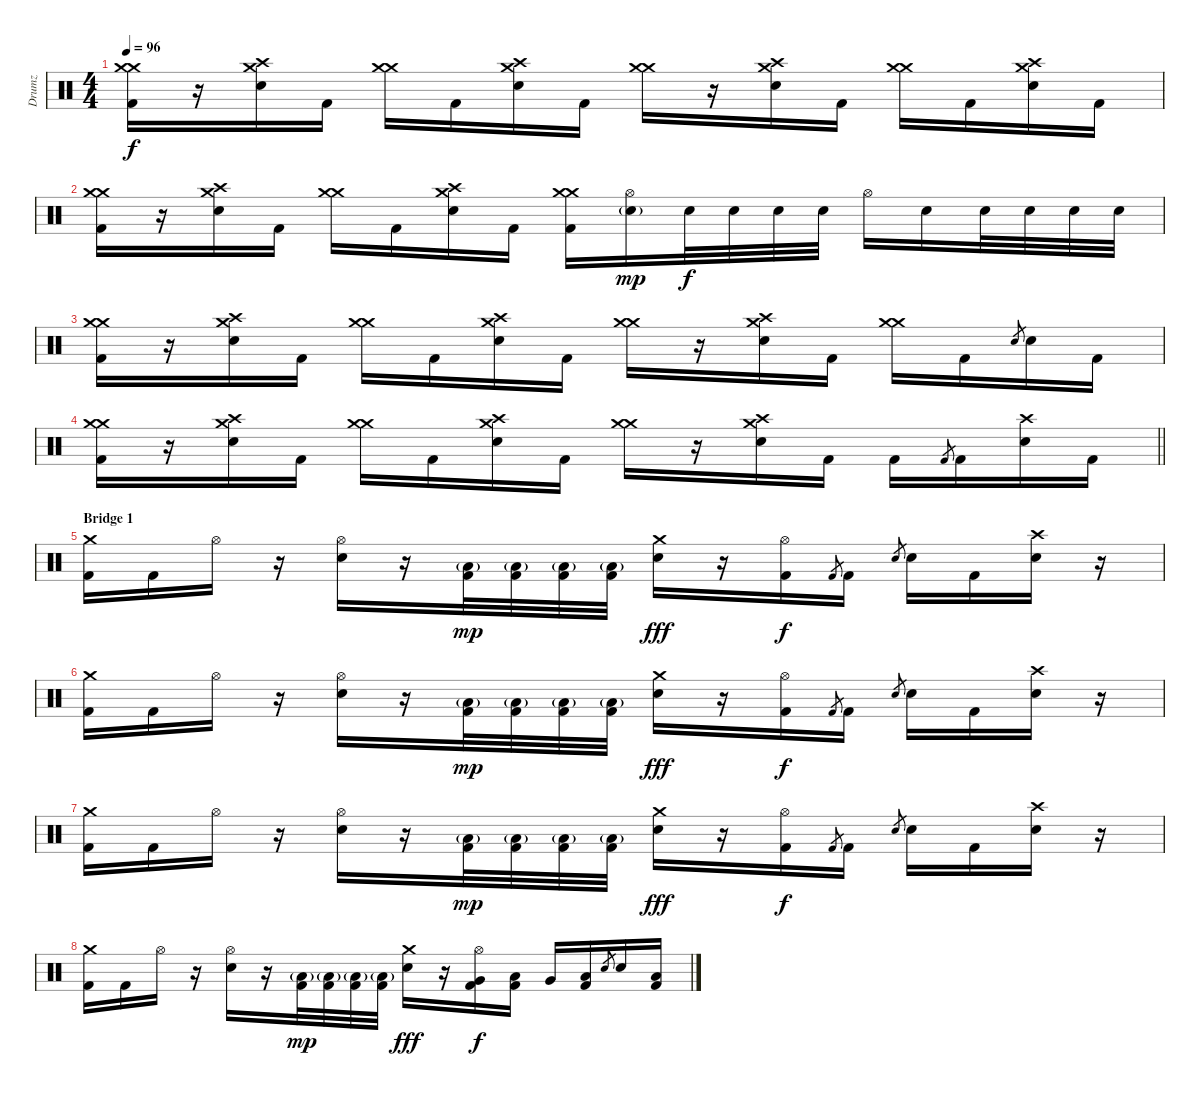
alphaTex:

\track ("Drumz" "Drumz") {instrument percussion}
\staff {score}
\articulation defaults
\ts (4 4)
\tempo 96
\clef neutral
\ks c
("Crash medium (hit)" "Crash medium (hit)" "Kick (hit) 2").16{dy f} r.16 ("Crash high (hit)" "Crash medium (hit)" "Electric Snare (hit)").16 "Kick (hit) 2".16 ("Crash medium (hit)" "Crash medium (hit)").16 "Kick (hit) 2".16 ("Crash high (hit)" "Crash medium (hit)" "Electric Snare (hit)").16 "Kick (hit) 2".16 ("Crash medium (hit)" "Crash medium (hit)").16 r.16 ("Crash high (hit)" "Crash medium (hit)" "Electric Snare (hit)").16 "Kick (hit) 2".16 ("Crash medium (hit)" "Crash medium (hit)").16 "Kick (hit) 2".16 ("Crash high (hit)" "Crash medium (hit)" "Electric Snare (hit)").16 "Kick (hit) 2".16 |
("Crash medium (hit)" "Crash medium (hit)" "Kick (hit) 2").16 r.16 ("Crash high (hit)" "Crash medium (hit)" "Electric Snare (hit)").16 "Kick (hit) 2".16 ("Crash medium (hit)" "Crash medium (hit)").16 "Kick (hit) 2".16 ("Crash high (hit)" "Crash medium (hit)" "Electric Snare (hit)").16 "Kick (hit) 2".16 ("Crash medium (hit)" "Crash medium (hit)" "Kick (hit) 2").16 ("Hi-Hat (open)" "Electric Snare (hit)"{g}).16{dy mp} "Electric Snare (hit)".32{dy f} "Electric Snare (hit)".32 "Electric Snare (hit)".32 "Electric Snare (hit)".32 "Hi-Hat (open)".16 "Electric Snare (hit)".16 "Electric Snare (hit)".32 "Electric Snare (hit)".32 "Electric Snare (hit)".32 "Electric Snare (hit)".32 |
("Crash medium (hit)" "Crash medium (hit)" "Kick (hit) 2").16 r.16 ("Crash high (hit)" "Crash medium (hit)" "Electric Snare (hit)").16 "Kick (hit) 2".16 ("Crash medium (hit)" "Crash medium (hit)").16 "Kick (hit) 2".16 ("Crash high (hit)" "Crash medium (hit)" "Electric Snare (hit)").16 "Kick (hit) 2".16 ("Crash medium (hit)" "Crash medium (hit)").16 r.16 ("Crash high (hit)" "Crash medium (hit)" "Electric Snare (hit)").16 "Kick (hit) 2".16 ("Crash medium (hit)" "Crash medium (hit)").16 "Kick (hit) 2".16 "Electric Snare (hit)".8{gr} "Electric Snare (hit)".16 "Kick (hit) 2".16 |
\barLineRight lightlight
("Crash medium (hit)" "Crash medium (hit)" "Kick (hit) 2").16 r.16 ("Crash high (hit)" "Crash medium (hit)" "Electric Snare (hit)").16 "Kick (hit) 2".16 ("Crash medium (hit)" "Crash medium (hit)").16 "Kick (hit) 2".16 ("Crash high (hit)" "Crash medium (hit)" "Electric Snare (hit)").16 "Kick (hit) 2".16 ("Crash medium (hit)" "Crash medium (hit)").16 r.16 ("Crash high (hit)" "Crash medium (hit)" "Electric Snare (hit)").16 "Kick (hit) 2".16 "Kick (hit) 2".16 "Kick (hit) 2".8{gr} "Kick (hit) 2".16 ("Crash high (hit)" "Electric Snare (hit)").16 "Kick (hit) 2".16 |
\section ("" "Bridge 1")
("Crash medium (hit)" "Kick (hit) 2").16 "Kick (hit) 2".16 "Hi-Hat (open)".16 r.16 ("Hi-Hat (open)" "Electric Snare (hit)").16 r.16 ("Low Floor Tom (hit)"{g} "Kick (hit) 2").32{dy mp} ("Low Floor Tom (hit)"{g} "Kick (hit) 2").32 ("Low Floor Tom (hit)"{g} "Kick (hit) 2").32 ("Low Floor Tom (hit)"{g} "Kick (hit) 2").32 ("Crash medium (hit)" "Electric Snare (hit)").16{dy fff} r.16 ("Hi-Hat (open)" "Kick (hit) 2").16{dy f} "Kick (hit) 2".8{gr} "Kick (hit) 2".16 "Electric Snare (hit)".8{gr} "Electric Snare (hit)".16 "Kick (hit) 2".16 ("Crash high (hit)" "Electric Snare (hit)").16 r.16 |
("Crash medium (hit)" "Kick (hit) 2").16 "Kick (hit) 2".16 "Hi-Hat (open)".16 r.16 ("Hi-Hat (open)" "Electric Snare (hit)").16 r.16 ("Low Floor Tom (hit)"{g} "Kick (hit) 2").32{dy mp} ("Low Floor Tom (hit)"{g} "Kick (hit) 2").32 ("Low Floor Tom (hit)"{g} "Kick (hit) 2").32 ("Low Floor Tom (hit)"{g} "Kick (hit) 2").32 ("Crash medium (hit)" "Electric Snare (hit)").16{dy fff} r.16 ("Hi-Hat (open)" "Kick (hit) 2").16{dy f} "Kick (hit) 2".8{gr} "Kick (hit) 2".16 "Electric Snare (hit)".8{gr} "Electric Snare (hit)".16 "Kick (hit) 2".16 ("Crash high (hit)" "Electric Snare (hit)").16 r.16 |
("Crash medium (hit)" "Kick (hit) 2").16 "Kick (hit) 2".16 "Hi-Hat (open)".16 r.16 ("Hi-Hat (open)" "Electric Snare (hit)").16 r.16 ("Low Floor Tom (hit)"{g} "Kick (hit) 2").32{dy mp} ("Low Floor Tom (hit)"{g} "Kick (hit) 2").32 ("Low Floor Tom (hit)"{g} "Kick (hit) 2").32 ("Low Floor Tom (hit)"{g} "Kick (hit) 2").32 ("Crash medium (hit)" "Electric Snare (hit)").16{dy fff} r.16 ("Hi-Hat (open)" "Kick (hit) 2").16{dy f} "Kick (hit) 2".8{gr} "Kick (hit) 2".16 "Electric Snare (hit)".8{gr} "Electric Snare (hit)".16 "Kick (hit) 2".16 ("Crash high (hit)" "Electric Snare (hit)").16 r.16 |
("Crash medium (hit)" "Kick (hit) 2").16 "Kick (hit) 2".16 "Hi-Hat (open)".16 r.16 ("Hi-Hat (open)" "Electric Snare (hit)").16 r.16 ("Low Floor Tom (hit)"{g} "Kick (hit) 2").32{dy mp} ("Low Floor Tom (hit)"{g} "Kick (hit) 2").32 ("Low Floor Tom (hit)"{g} "Kick (hit) 2").32 ("Low Floor Tom (hit)"{g} "Kick (hit) 2").32 ("Crash medium (hit)" "Electric Snare (hit)").16{dy fff} r.16 ("Hi-Hat (open)" "Very Low Tom (hit)" "Kick (hit) 2").16{dy f} ("Low Floor Tom (hit)" "Kick (hit) 2").16 "Very Low Tom (hit)".16 ("Low Floor Tom (hit)" "Kick (hit) 2").16 "Electric Snare (hit)".8{gr} "Electric Snare (hit)".16 ("Low Floor Tom (hit)" "Kick (hit) 2").16
